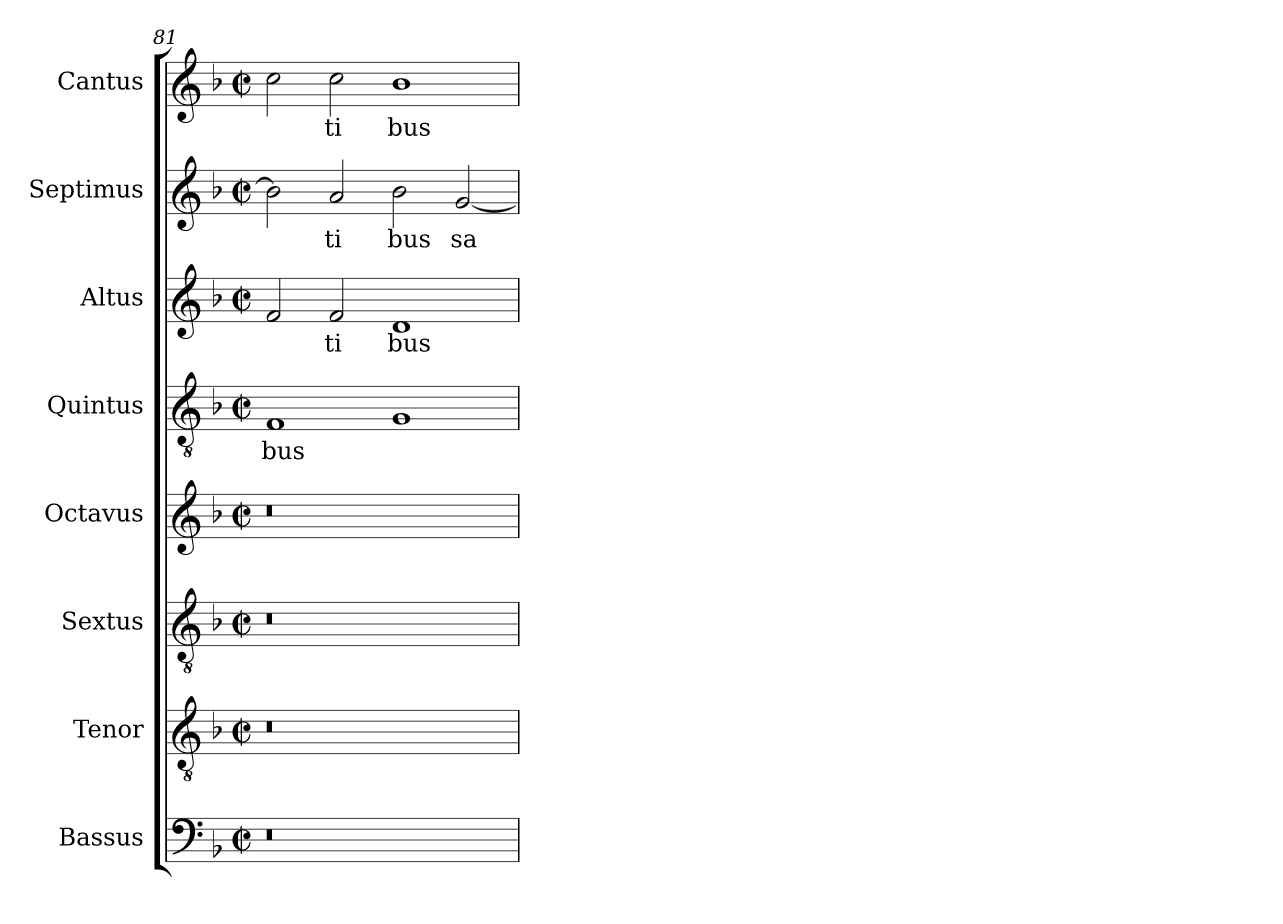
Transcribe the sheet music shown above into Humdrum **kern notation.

**kern	**kern	**kern	**kern	**kern	**text	**kern	**text	**kern	**text	**kern	**text
*part8	*part7	*part6	*part5	*part4	*part4	*part3	*part3	*part2	*part2	*part1	*part1
*staff8	*staff7	*staff6	*staff5	*staff4	*staff4	*staff3	*staff3	*staff2	*staff2	*staff1	*staff1
*I"Bassus	*I"Tenor	*I"Sextus	*I"Octavus	*I"Quintus	*	*I"Altus	*	*I"Septimus	*	*I"Cantus	*
*clefF4	*clefGv2	*clefGv2	*clefG2	*clefGv2	*	*clefG2	*	*clefG2	*	*clefG2	*
*k[b-]	*k[b-]	*k[b-]	*k[b-]	*k[b-]	*	*k[b-]	*	*k[b-]	*	*k[b-]	*
*F:	*F:	*F:	*F:	*F:	*	*F:	*	*F:	*	*F:	*
*M2/2	*M2/2	*M2/2	*M2/2	*M2/2	*	*M2/2	*	*M2/2	*	*M2/2	*
*met(c|)	*met(c|)	*met(c|)	*met(c|)	*met(c|)	*	*met(c|)	*	*met(c|)	*	*met(c|)	*
=81	=81	=81	=81	=81	=81	=81	=81	=81	=81	=81	=81
!	!	!	!	!	!LO:LY:b:cj	!	!	!	!	!	!
0r	0r	0r	0r	1F	bus	2f/	.	2b-\]	.	2cc\	.
!	!	!	!	!	!	!	!LO:LY:b:cj	!	!LO:LY:b:cj	!	!LO:LY:b:cj
.	.	.	.	.	.	2f/	ti	2a/	ti	2cc\	ti
!	!	!	!	!	!	!	!LO:LY:b:cj	!	!LO:LY:b:cj	!	!LO:LY:b:cj
.	.	.	.	1G	.	1d	bus	2b-\	bus	1b-	bus
!	!	!	!	!	!	!	!	!	!LO:LY:b:cj	!	!
.	.	.	.	.	.	.	.	[<2g/	sa	.	.
=	=	=	=	=	=	=	=	=	=	=	=
*-	*-	*-	*-	*-	*-	*-	*-	*-	*-	*-	*-
